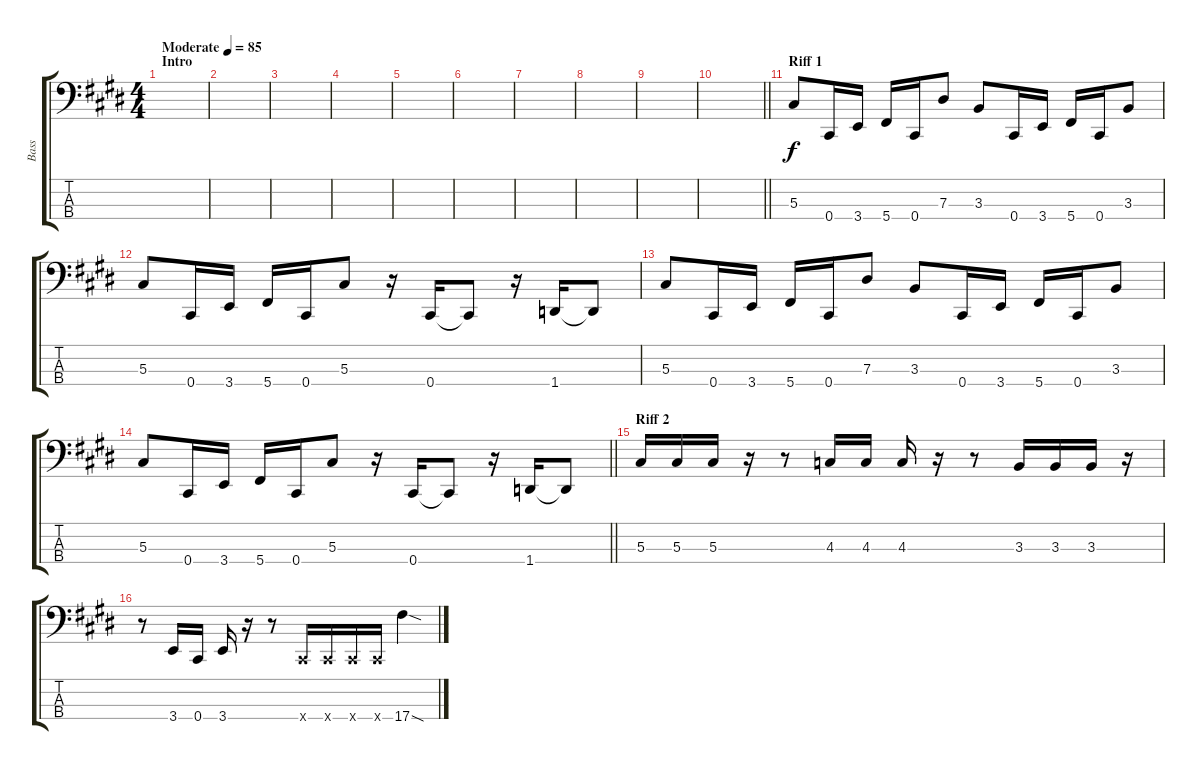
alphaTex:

\track ("Bass" "Bass") {instrument electricbassfinger}
\staff {score tabs}
\tuning (Gb2 Db2 Ab1 Db1) {hide}
\ts (4 4)
\section ("" "Intro")
\tempo (85 "Moderate")
\clef f4
\ks e
|
|
|
|
|
|
|
|
|
\barLineRight lightlight
|
\section ("" "Riff 1")
5.3.8 0.4.16 3.4.16 5.4.16 0.4.16 7.3.8 3.3.8 0.4.16 3.4.16 5.4.16 0.4.16 3.3.8 |
5.3.8 0.4.16 3.4.16 5.4.16 0.4.16 5.3.8 r.16 0.4.16 0.4{t}.8 r.16 1.4.16 1.4{t}.8 |
5.3.8 0.4.16 3.4.16 5.4.16 0.4.16 7.3.8 3.3.8 0.4.16 3.4.16 5.4.16 0.4.16 3.3.8 |
\barLineRight lightlight
5.3.8 0.4.16 3.4.16 5.4.16 0.4.16 5.3.8 r.16 0.4.16 0.4{t}.8 r.16 1.4.16 1.4{t}.8 |
\section ("" "Riff 2")
5.3.16 5.3.16 5.3.16 r.16 r.8 4.3.16 4.3.16 4.3.16 r.16 r.8 3.3.16 3.3.16 3.3.16 r.16 |
r.8 3.4.16 0.4.16 3.4.16 r.16 r.8 0.4{x}.16 0.4{x}.16 0.4{x}.16 0.4{x}.16 17.4{sod}.4
